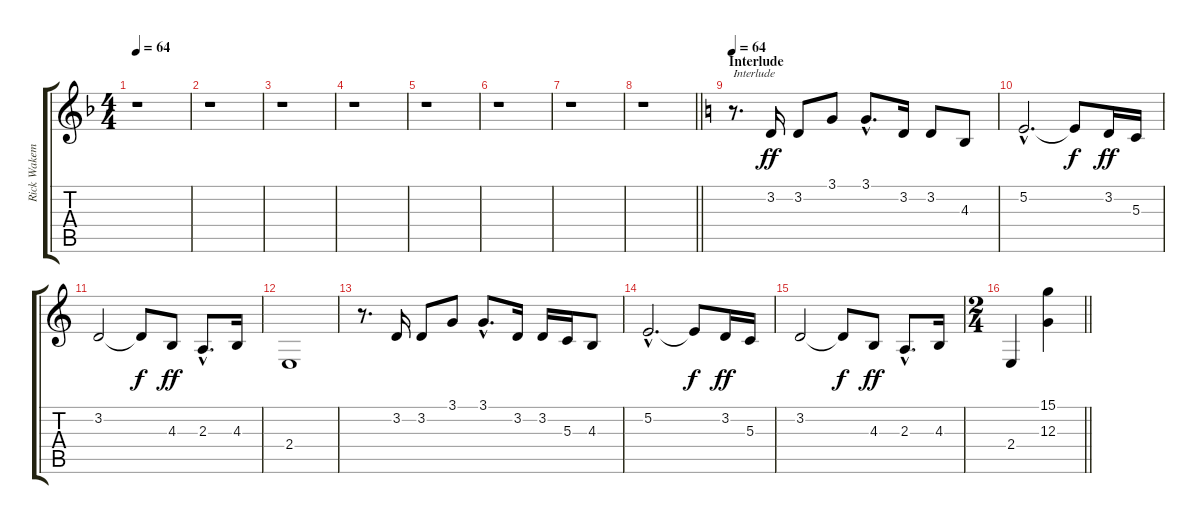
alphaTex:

\track ("Rick Wakeman 2" "Rick Wakem") {instrument frenchhorn}
\staff {score tabs}
\tuning (E4 B3 G3 D3 A2 E2) {hide}
\ts (4 4)
\tempo 64
\clef g2
\ks f
r.1{dy ff} |
r.1 |
r.1 |
r.1 |
r.1 |
r.1 |
r.1 |
\barLineRight lightlight
r.1 |
\section ("" "Interlude")
\tempo 64
\ks c
r.8{d txt "Interlude" volume 16} 3.2.16 3.2.8 3.1.8 3.1{hac}.8{d} 3.2.16 3.2.8 4.3.8 |
5.2{hac}.2{d} 5.2{t}.8{dy f} 3.2.16{dy ff} 5.3.16 |
3.2.2 3.2{t}.8{dy f} 4.3.8{dy ff} 2.3{hac}.8{d} 4.3.16 |
2.4.1 |
r.8{d} 3.2.16 3.2.8 3.1.8 3.1{hac}.8{d} 3.2.16 3.2.16 5.3.16 4.3.8 |
5.2{hac}.2{d} 5.2{t}.8{dy f} 3.2.16{dy ff} 5.3.16 |
3.2.2 3.2{t}.8{dy f} 4.3.8{dy ff} 2.3{hac}.8{d} 4.3.16 |
\ts (2 4)
\barLineRight lightlight
2.4.4 (15.1 12.3).4{volume 12}
